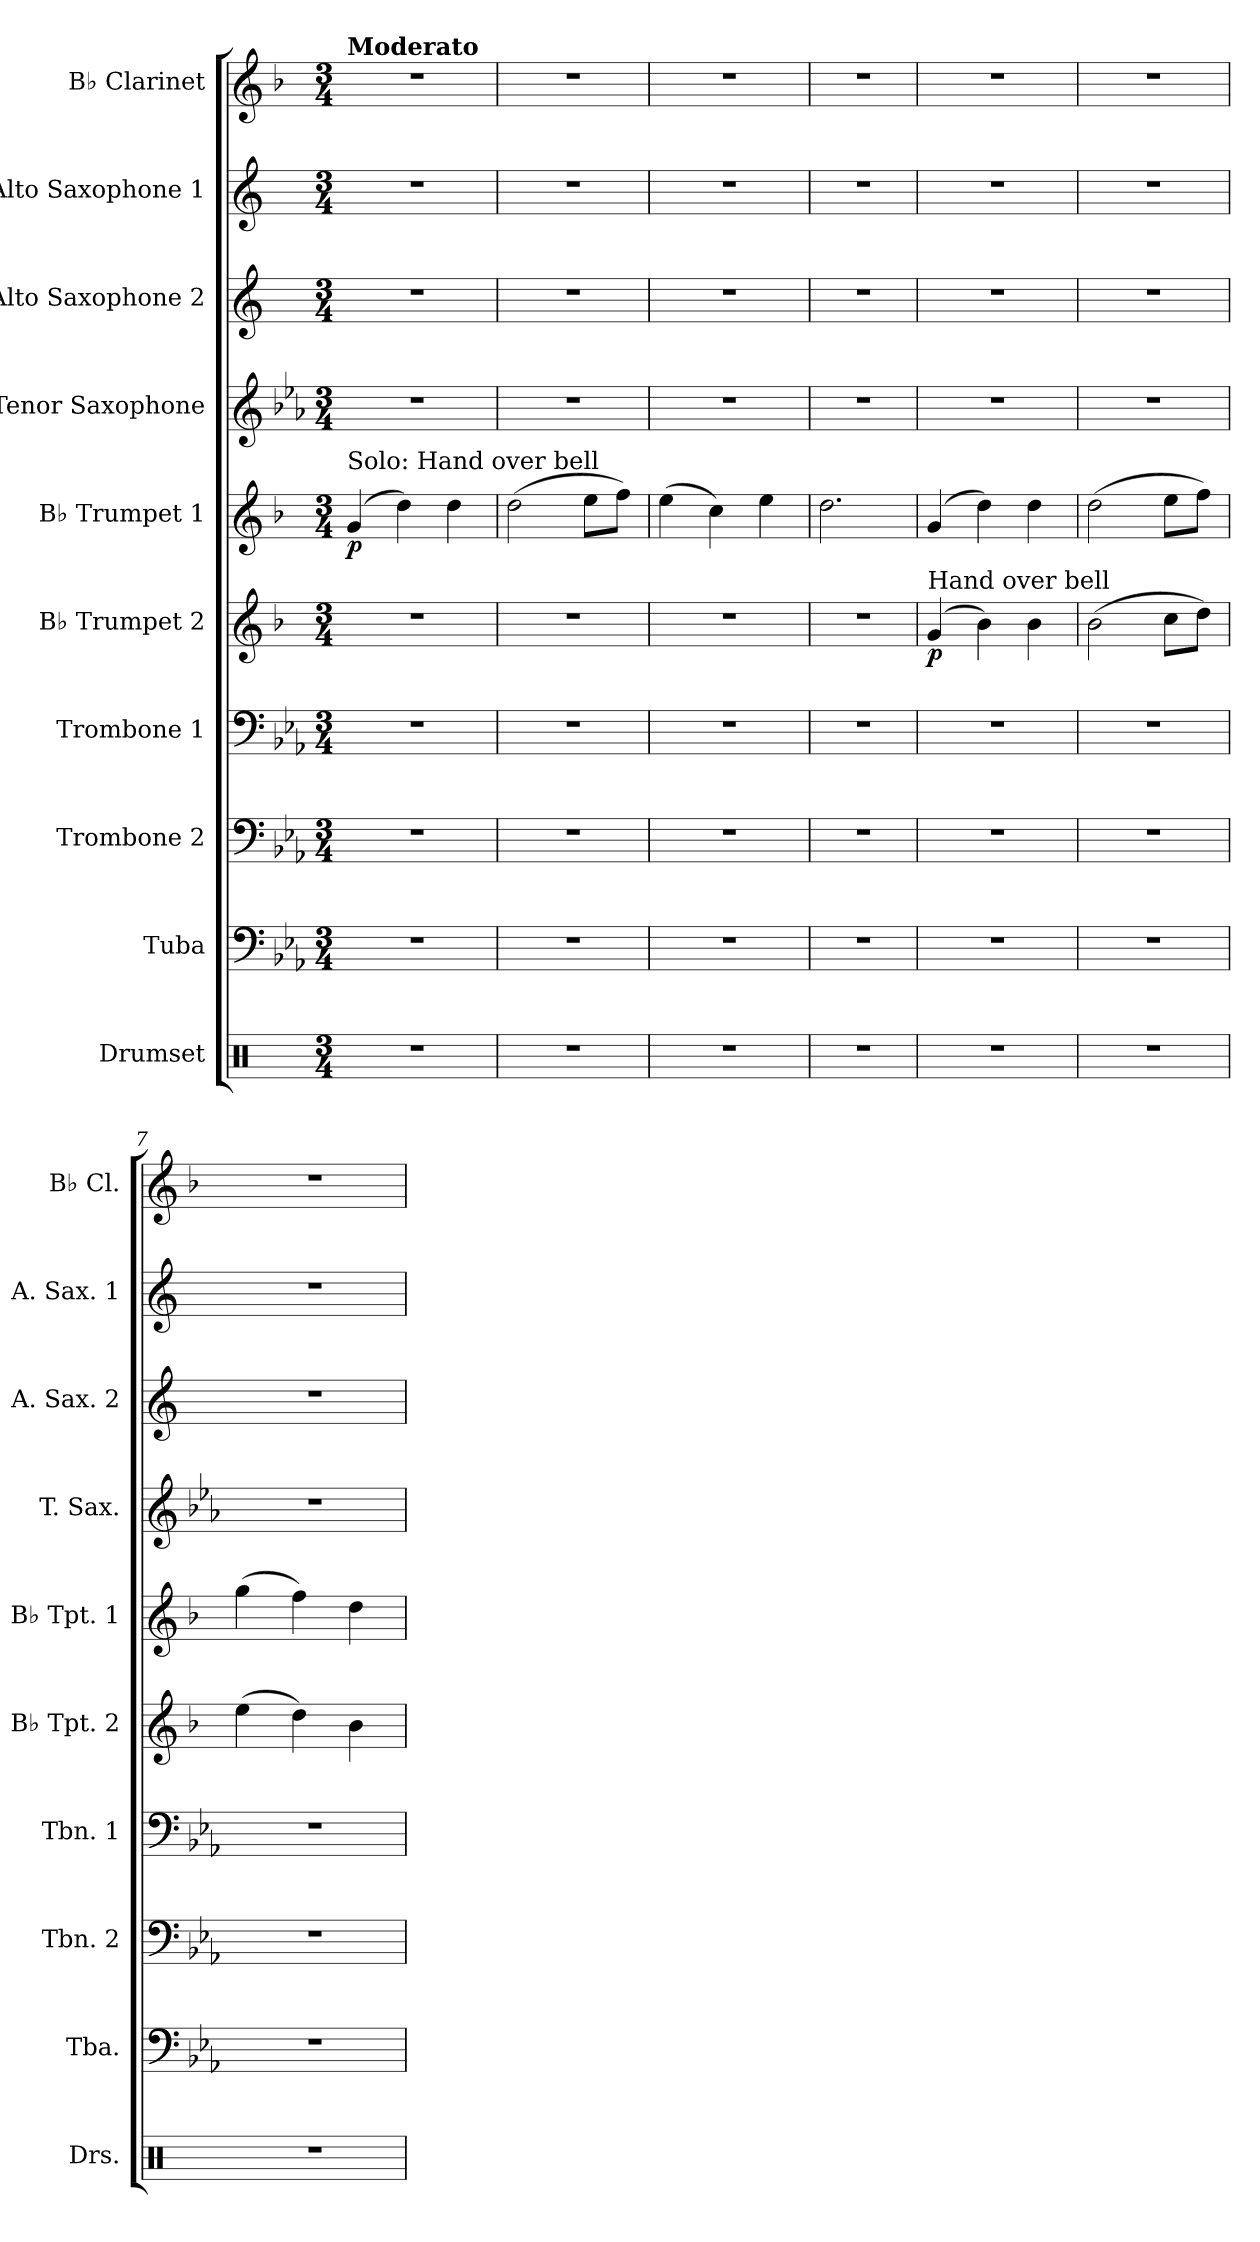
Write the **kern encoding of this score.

**kern	**kern	**kern	**kern	**kern	**dynam	**kern	**dynam	**kern	**kern	**kern	**kern
*part10	*part9	*part8	*part7	*part6	*part6	*part5	*part5	*part4	*part3	*part2	*part1
*staff10	*staff9	*staff8	*staff7	*staff6	*staff6	*staff5	*staff5	*staff4	*staff3	*staff2	*staff1
*I"Drumset	*I"Tuba	*I"Trombone 2	*I"Trombone 1	*I"B♭ Trumpet 2	*	*I"B♭ Trumpet 1	*	*I"Tenor Saxophone	*I"Alto Saxophone 2	*I"Alto Saxophone 1	*I"B♭ Clarinet
*I'Drs.	*I'Tba.	*I'Tbn. 2	*I'Tbn. 1	*I'B♭ Tpt. 2	*	*I'B♭ Tpt. 1	*	*I'T. Sax.	*I'A. Sax. 2	*I'A. Sax. 1	*I'B♭ Cl.
*clefX	*clefF4	*clefF4	*clefF4	*clefG2	*	*clefG2	*	*clefG2	*clefG2	*clefG2	*clefG2
*	*	*	*	*ITrd1c2	*	*ITrd1c2	*	*ITrd8c14	*ITrd5c9	*ITrd5c9	*ITrd1c2
*k[]	*k[b-e-a-]	*k[b-e-a-]	*k[b-e-a-]	*k[b-e-a-]	*	*k[b-e-a-]	*	*k[b-e-a-]	*k[b-e-a-]	*k[b-e-a-]	*k[b-e-a-]
*M3/4	*M3/4	*M3/4	*M3/4	*M3/4	*	*M3/4	*	*M3/4	*M3/4	*M3/4	*M3/4
*MM116	*MM116	*MM116	*MM116	*MM116	*	*MM116	*	*MM116	*MM116	*MM116	*MM116
=1	=1	=1	=1	=1	=1	=1	=1	=1	=1	=1	=1
!	!	!	!	!	!	!	!	!	!	!	!LO:TX:a:B:t=Moderato
!	!	!	!	!	!	!LO:TX:a:t=Solo&colon; Hand over bell	!	!	!	!	!
!	!	!	!	!	!	!	!LO:DY:b	!	!	!	!
2.r	2.r	2.r	2.r	2.r	.	(4f/	p	2.r	2.r	2.r	2.r
.	.	.	.	.	.	4cc\)	.	.	.	.	.
.	.	.	.	.	.	4cc\	.	.	.	.	.
=2	=2	=2	=2	=2	=2	=2	=2	=2	=2	=2	=2
2.r	2.r	2.r	2.r	2.r	.	(2cc\	.	2.r	2.r	2.r	2.r
.	.	.	.	.	.	8dd\L	.	.	.	.	.
.	.	.	.	.	.	8ee-\J)	.	.	.	.	.
=3	=3	=3	=3	=3	=3	=3	=3	=3	=3	=3	=3
2.r	2.r	2.r	2.r	2.r	.	(4dd\	.	2.r	2.r	2.r	2.r
.	.	.	.	.	.	4b-\)	.	.	.	.	.
.	.	.	.	.	.	4dd\	.	.	.	.	.
=4	=4	=4	=4	=4	=4	=4	=4	=4	=4	=4	=4
2.r	2.r	2.r	2.r	2.r	.	2.cc\	.	2.r	2.r	2.r	2.r
=5	=5	=5	=5	=5	=5	=5	=5	=5	=5	=5	=5
!	!	!	!	!LO:TX:a:t=Hand over bell	!	!	!	!	!	!	!
!	!	!	!	!	!LO:DY:b	!	!	!	!	!	!
2.r	2.r	2.r	2.r	(4f/	p	(4f/	.	2.r	2.r	2.r	2.r
.	.	.	.	4a-\)	.	4cc\)	.	.	.	.	.
.	.	.	.	4a-\	.	4cc\	.	.	.	.	.
=6	=6	=6	=6	=6	=6	=6	=6	=6	=6	=6	=6
2.r	2.r	2.r	2.r	(2a-\	.	(2cc\	.	2.r	2.r	2.r	2.r
.	.	.	.	8b-\L	.	8dd\L	.	.	.	.	.
.	.	.	.	8cc\J)	.	8ee-\J)	.	.	.	.	.
=7	=7	=7	=7	=7	=7	=7	=7	=7	=7	=7	=7
2.r	2.r	2.r	2.r	(4dd\	.	(4ff\	.	2.r	2.r	2.r	2.r
.	.	.	.	4cc\)	.	4ee-\)	.	.	.	.	.
.	.	.	.	4a-\	.	4cc\	.	.	.	.	.
=	=	=	=	=	=	=	=	=	=	=	=
*-	*-	*-	*-	*-	*-	*-	*-	*-	*-	*-	*-
